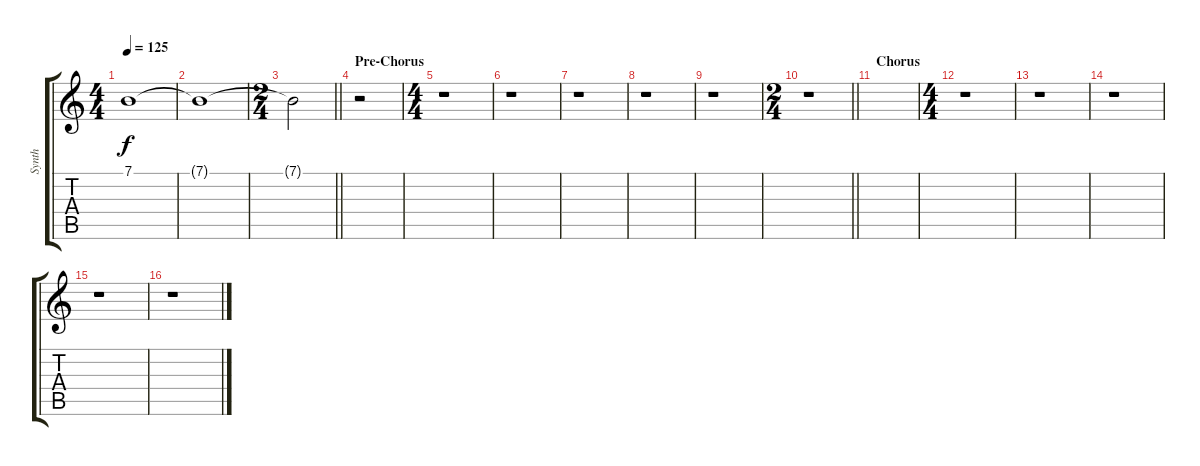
\track ("Synth" "Synth") {instrument pad2warm}
\staff {score tabs}
\tuning (E4 B3 G3 D3 A2 E2) {hide}
\ts (4 4)
\tempo 125
\clef g2
\ks c
7.1{t}.1{dy f} |
7.1{t}.1 |
\ts (2 4)
\barLineRight lightlight
7.1{t}.2 |
\section ("" "Pre-Chorus")
r.2 |
\ts (4 4)
r.1 |
r.1 |
r.1 |
r.1 |
r.1 |
\ts (2 4)
\barLineRight lightlight
r.1 |
\section ("" "Chorus")
|
\ts (4 4)
r.1 |
r.1 |
r.1 |
r.1 |
r.1
